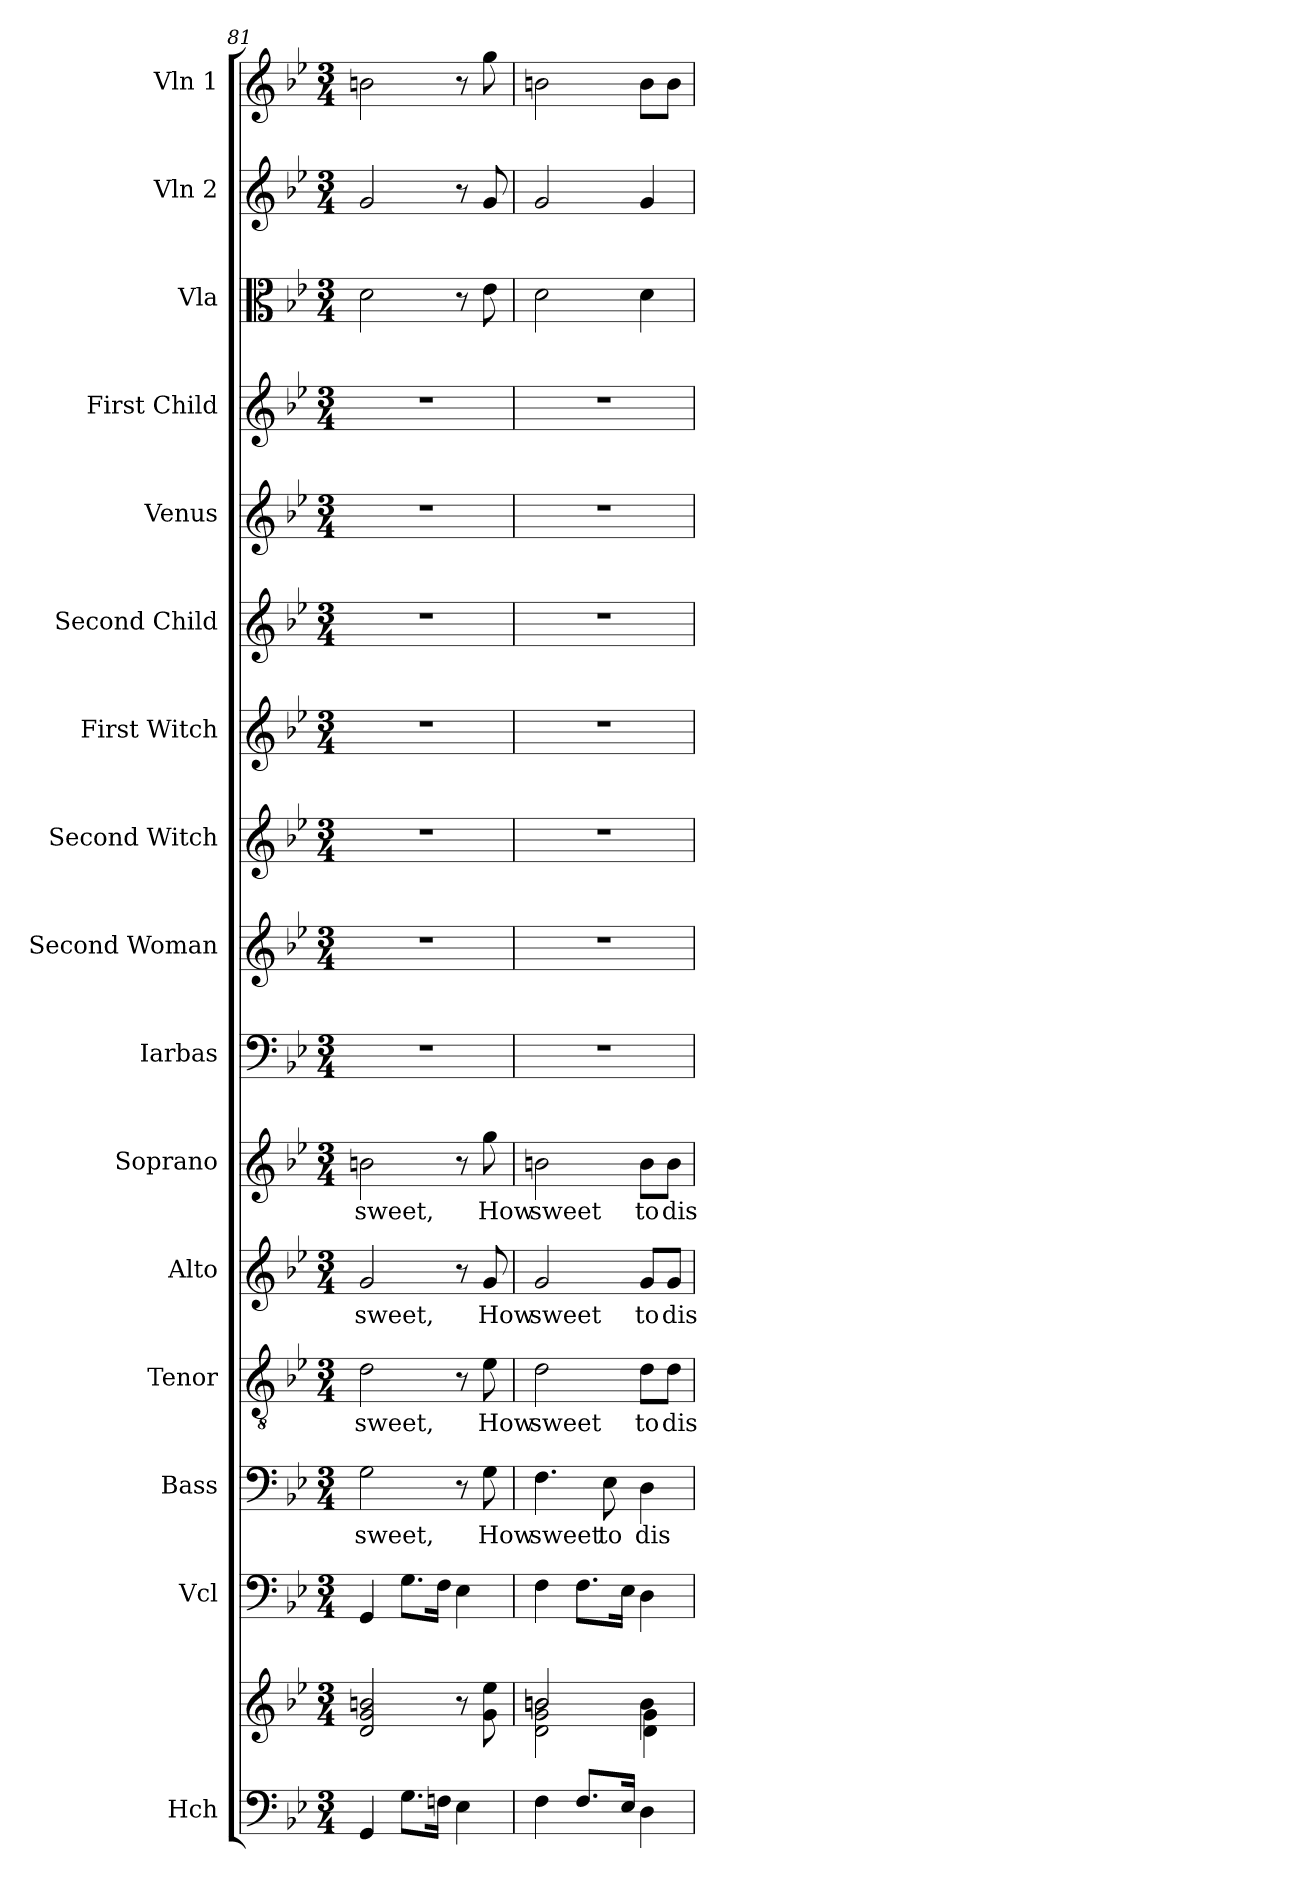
**kern	**kern	**kern	**kern	**text	**kern	**text	**kern	**text	**kern	**text	**kern	**kern	**kern	**kern	**kern	**kern	**kern	**kern	**kern	**kern
*part16	*part16	*part15	*part14	*part14	*part13	*part13	*part12	*part12	*part11	*part11	*part10	*part9	*part8	*part7	*part6	*part5	*part4	*part3	*part2	*part1
*staff17	*staff16	*staff15	*staff14	*staff14	*staff13	*staff13	*staff12	*staff12	*staff11	*staff11	*staff10	*staff9	*staff8	*staff7	*staff6	*staff5	*staff4	*staff3	*staff2	*staff1
*I"Hch	*	*I"Vcl	*I"Bass	*	*I"Tenor	*	*I"Alto	*	*I"Soprano	*	*I"Iarbas	*I"Second Woman	*I"Second Witch	*I"First Witch	*I"Second Child	*I"Venus	*I"First Child	*I"Vla	*I"Vln 2	*I"Vln 1
*I'Hch.	*	*I'Vc.	*I'B.	*	*I'T.	*	*I'A.	*	*I'S.	*	*I'I.	*I'2W	*I'W2.	*I'W1	*I'C2.	*I'V.	*I'C1	*I'Vla.	*I'Vln.	*I'Vln.
!!LO:PB:g=z
*clefF4	*clefG2	*clefF4	*clefF4	*	*clefGv2	*	*clefG2	*	*clefG2	*	*clefF4	*clefG2	*clefG2	*clefG2	*clefG2	*clefG2	*clefG2	*clefC3	*clefG2	*clefG2
*k[b-e-]	*k[b-e-]	*k[b-e-]	*k[b-e-]	*	*k[b-e-]	*	*k[b-e-]	*	*k[b-e-]	*	*k[b-e-]	*k[b-e-]	*k[b-e-]	*k[b-e-]	*k[b-e-]	*k[b-e-]	*k[b-e-]	*k[b-e-]	*k[b-e-]	*k[b-e-]
*M3/4	*M3/4	*M3/4	*M3/4	*	*M3/4	*	*M3/4	*	*M3/4	*	*M3/4	*M3/4	*M3/4	*M3/4	*M3/4	*M3/4	*M3/4	*M3/4	*M3/4	*M3/4
=81	=81	=81	=81	=81	=81	=81	=81	=81	=81	=81	=81	=81	=81	=81	=81	=81	=81	=81	=81	=81
!	!	!	!	!LO:LY:b	!	!LO:LY:b	!	!LO:LY:b	!	!LO:LY:b	!	!	!	!	!	!	!	!	!	!
4GG/	2d/ 2g/ 2bn/	4GG/	2G\	sweet,	2d\	sweet,	2g/	sweet,	2bn\	sweet,	2.r	2.r	2.r	2.r	2.r	2.r	2.r	2d\	2g/	2bn\
8.G\L	.	8.G\L	.	.	.	.	.	.	.	.	.	.	.	.	.	.	.	.	.	.
16Fn\Jk	.	16F\Jk	.	.	.	.	.	.	.	.	.	.	.	.	.	.	.	.	.	.
4E-\	8r	4E-\	8r	.	8r	.	8r	.	8r	.	.	.	.	.	.	.	.	8r	8r	8r
!	!	!	!	!LO:LY:b	!	!LO:LY:b	!	!LO:LY:b	!	!LO:LY:b	!	!	!	!	!	!	!	!	!	!
.	8g\ 8ee-\	.	8G\	How	8e-\	How	8g/	How	8gg\	How	.	.	.	.	.	.	.	8e-\	8g/	8gg\
=82	=82	=82	=82	=82	=82	=82	=82	=82	=82	=82	=82	=82	=82	=82	=82	=82	=82	=82	=82	=82
*	*^	*	*	*	*	*	*	*	*	*	*	*	*	*	*	*	*	*	*	*
!	!	!	!	!	!LO:LY:b	!	!LO:LY:b	!	!LO:LY:b	!	!LO:LY:b	!	!	!	!	!	!	!	!	!	!
4F\	2d\ 2g\ 2bn\	2bn/	4F\	4.F\	sweet	2d\	sweet	2g/	sweet	2bn\	sweet	2.r	2.r	2.r	2.r	2.r	2.r	2.r	2d\	2g/	2bn\
8.F/L	.	.	8.F\L	.	.	.	.	.	.	.	.	.	.	.	.	.	.	.	.	.	.
!	!	!	!	!	!LO:LY:b	!	!	!	!	!	!	!	!	!	!	!	!	!	!	!	!
.	.	.	.	8E-\	to	.	.	.	.	.	.	.	.	.	.	.	.	.	.	.	.
16E-/Jk	.	.	16E-\Jk	.	.	.	.	.	.	.	.	.	.	.	.	.	.	.	.	.	.
!	!	!	!	!	!LO:LY:b	!	!LO:LY:b	!	!LO:LY:b	!	!LO:LY:b	!	!	!	!	!	!	!	!	!	!
4D\	4b\	4d\ 4g\	4D\	4D\	dis-	8d\L	to	8g/L	to	8b\L	to	.	.	.	.	.	.	.	4d\	4g/	8b\L
!	!	!	!	!	!	!	!LO:LY:b	!	!LO:LY:b	!	!LO:LY:b	!	!	!	!	!	!	!	!	!	!
.	.	.	.	.	.	8d\J	dis-	8g/J	dis-	8b\J	dis-	.	.	.	.	.	.	.	.	.	8b\J
*	*v	*v	*	*	*	*	*	*	*	*	*	*	*	*	*	*	*	*	*	*	*
=	=	=	=	=	=	=	=	=	=	=	=	=	=	=	=	=	=	=	=	=
*-	*-	*-	*-	*-	*-	*-	*-	*-	*-	*-	*-	*-	*-	*-	*-	*-	*-	*-	*-	*-
